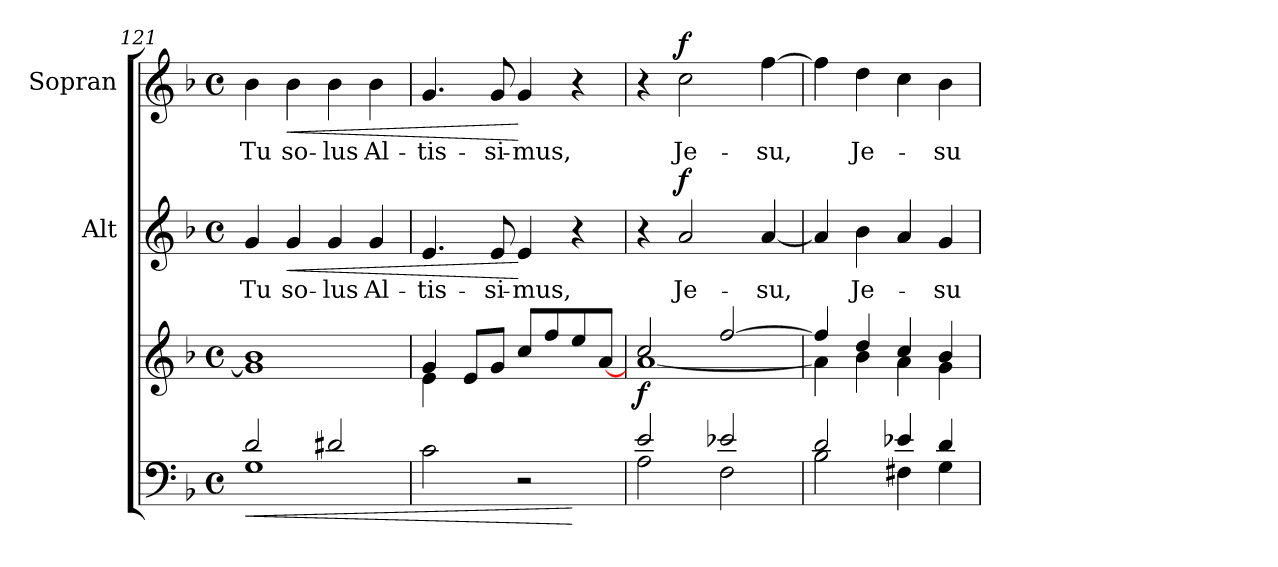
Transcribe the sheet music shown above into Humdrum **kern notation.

**kern	**kern	**dynam	**kern	**text	**dynam	**kern	**text	**dynam
*part3	*part3	*part3	*part2	*part2	*part2	*part1	*part1	*part1
*staff4	*staff3	*staff3/4	*staff2	*staff2	*staff2	*staff1	*staff1	*staff1
*	*	*	*I"Alt	*	*	*I"Sopran	*	*
*	*	*	*I'A.	*	*	*I'S.	*	*
*clefF4	*clefG2	*	*clefG2	*	*	*clefG2	*	*
*k[b-]	*k[b-]	*	*k[b-]	*	*	*k[b-]	*	*
*F:	*F:	*	*F:	*	*	*F:	*	*
*M4/4	*M4/4	*	*M4/4	*	*	*M4/4	*	*
*met(c)	*met(c)	*	*met(c)	*	*	*met(c)	*	*
=121	=121	=121	=121	=121	=121	=121	=121	=121
!	!	!LO:HP:b=2	!	!LO:LY:b	!	!	!LO:LY:b	!
*^	*	*	*	*	*	*	*	*
2d/	1G	1g] 1b-	<	4g/	Tu	.	4b-\	Tu	.
!	!	!	!	!	!LO:LY:b	!LO:HP:b	!	!LO:LY:b	!LO:HP:b
.	.	.	.	4g/	so-	<	4b-\	so-	<
!	!	!	!	!	!LO:LY:b	!	!	!LO:LY:b	!
2d#X/	.	.	.	4g/	-lus	.	4b-\	-lus	.
!	!	!	!	!	!LO:LY:b	!	!	!LO:LY:b	!
.	.	.	.	4g/	Al-	.	4b-\	Al-	.
*v	*v	*	*	*	*	*	*	*	*
=122	=122	=122	=122	=122	=122	=122	=122	=122
*	*^	*	*	*	*	*	*	*
!	!	!	!	!	!LO:LY:b	!	!	!LO:LY:b	!
2c\	4g/	4e\	.	4.e/	-tis-	.	4.g/	-tis-	.
.	8e/L	2.ryy	.	.	.	.	.	.	.
!	!	!	!	!	!LO:LY:b	!	!	!LO:LY:b	!
.	8g/J	.	.	8e/	-si-	.	8g/	-si-	.
!	!	!	!	!	!LO:LY:b	!	!	!LO:LY:b	!
2r	8cc/L	.	.	4e/	-mus,	[	4g/	-mus,	[
.	8ff/	.	.	.	.	.	.	.	.
.	8ee/	.	[	4r	.	.	4r	.	.
.	[<8a/J	.	.	.	.	.	.	.	.
=123	=123	=123	=123	=123	=123	=123	=123	=123	=123
*^	*	*	*	*	*	*	*	*	*
!	!	!	!	!LO:DY:b	!	!	!	!	!	!
2e/	2A\	2cc/	[<1a	f	4r	.	.	4r	.	.
!	!	!	!	!	!	!LO:LY:b	!LO:DY:a	!	!LO:LY:b	!LO:DY:a
.	.	.	.	.	2a/	Je-	f	2cc\	Je-	f
2e-X/	2F\	[>2ff/	.	.	.	.	.	.	.	.
!	!	!	!	!	!	!LO:LY:b	!	!	!LO:LY:b	!
.	.	.	.	.	[4a/	-su,	.	[4ff\	-su,	.
=124	=124	=124	=124	=124	=124	=124	=124	=124	=124	=124
2d/	2B-\	4ff/]	4a\]	.	4a/]	.	.	4ff\]	.	.
!	!	!	!	!	!	!LO:LY:b	!	!	!LO:LY:b	!
.	.	4dd/	4b-\	.	4b-\	Je-	.	4dd\	Je-	.
4e-X/	4F#X\	4cc/	4a\	.	4a/	.	.	4cc\	.	.
!	!	!	!	!	!	!LO:LY:b	!	!	!LO:LY:b	!
4d/	4G\	4b-/	4g\	.	4g/	-su	.	4b-\	-su	.
*v	*v	*	*	*	*	*	*	*	*	*
*	*v	*v	*	*	*	*	*	*	*
=	=	=	=	=	=	=	=	=
*-	*-	*-	*-	*-	*-	*-	*-	*-
